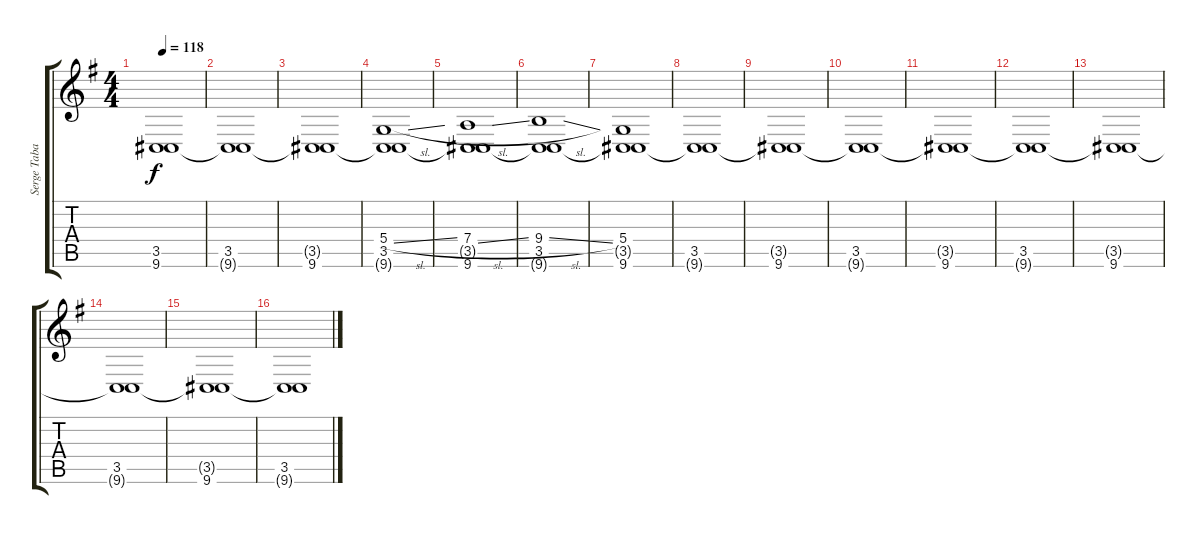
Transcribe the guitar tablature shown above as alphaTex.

\track ("Serge Tabachnikov Guitar Loop " "Serge Taba") {instrument seashore}
\staff {score tabs}
\tuning (E4 B3 G3 D3 A2 E2) {hide}
\ts (4 4)
\tempo 118
\clef g2
\ks eminor
(3.5 9.6).1{dy f volume 6 instrument seashore} |
(3.5 9.6{t}).1 |
(3.5{t} 9.6).1 |
(5.4{sl} 3.5 9.6{t}).1{volume 9} |
(7.4{sl} 3.5{t} 9.6).1 |
(9.4{sl} 3.5 9.6{t}).1 |
(5.4 3.5{t} 9.6).1{volume 10} |
(3.5 9.6{t}).1 |
(3.5{t} 9.6).1 |
(3.5 9.6{t}).1{volume 16} |
(3.5{t} 9.6).1 |
(3.5 9.6{t}).1 |
(3.5{t} 9.6).1 |
(3.5 9.6{t}).1 |
(3.5{t} 9.6).1 |
(3.5 9.6{t}).1{volume 11}
